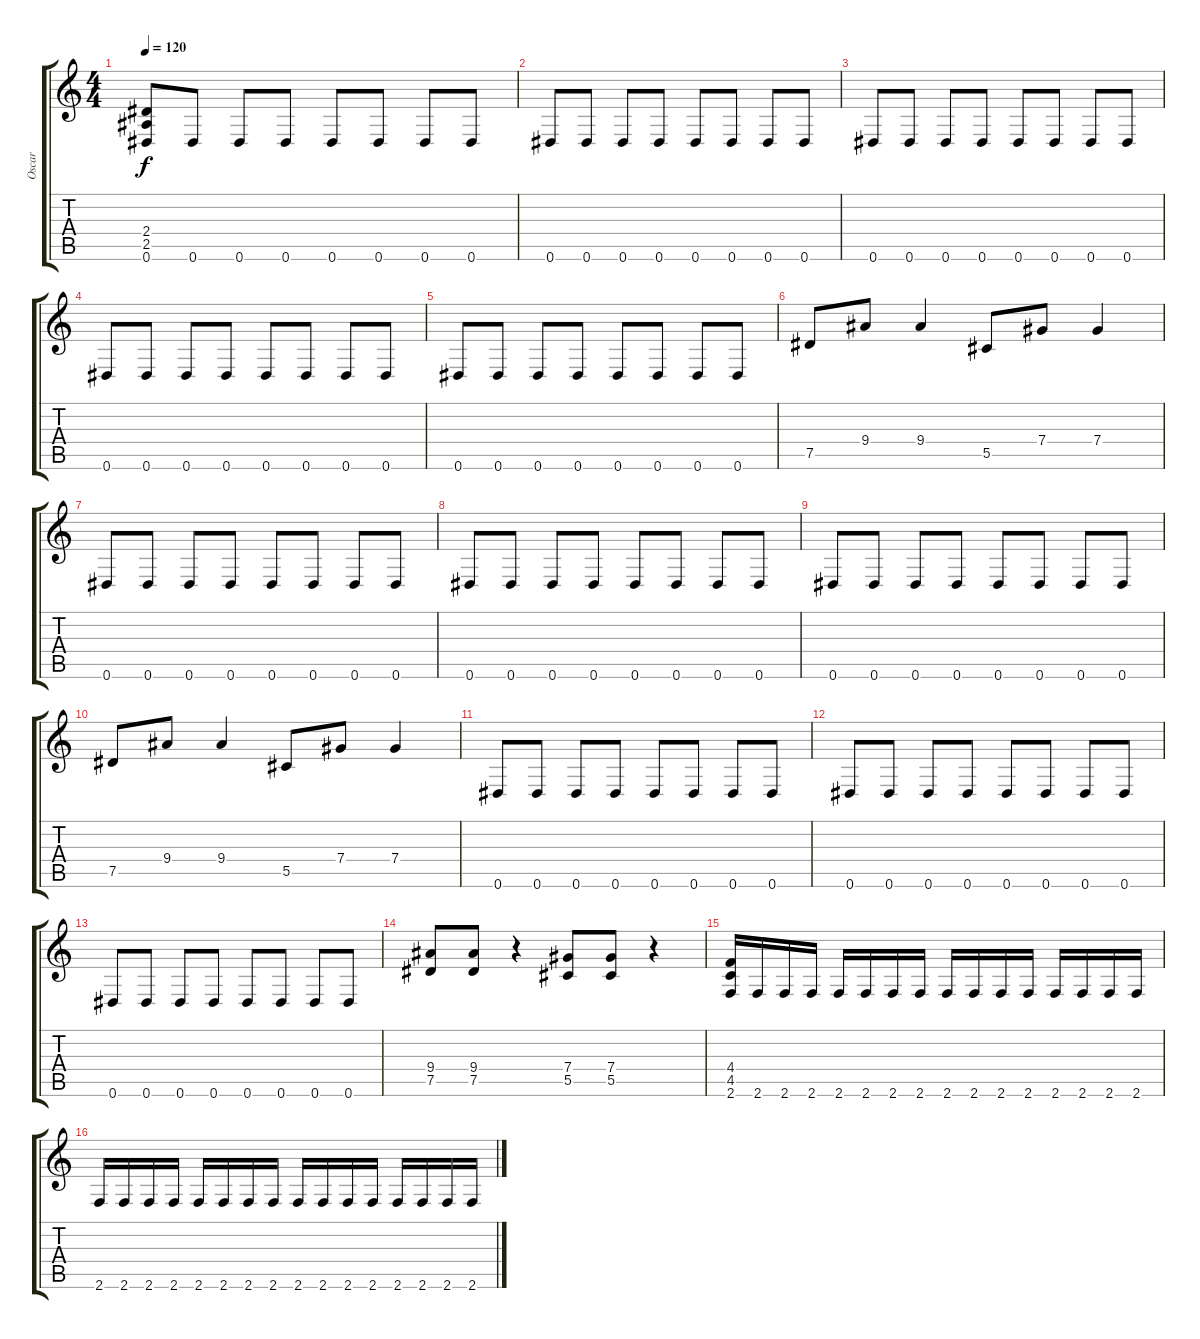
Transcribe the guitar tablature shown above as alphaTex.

\track ("Oscar" "Oscar") {instrument distortionguitar}
\staff {score tabs}
\tuning (Eb4 Bb3 Gb3 Db3 Ab2 Eb2) {hide}
\ts (4 4)
\tempo 120
\clef g2
\ks c
(2.4 2.5 0.6).8{dy f} 0.6.8 0.6.8 0.6.8 0.6.8 0.6.8 0.6.8 0.6.8 |
0.6.8 0.6.8 0.6.8 0.6.8 0.6.8 0.6.8 0.6.8 0.6.8 |
0.6.8 0.6.8 0.6.8 0.6.8 0.6.8 0.6.8 0.6.8 0.6.8 |
0.6.8 0.6.8 0.6.8 0.6.8 0.6.8 0.6.8 0.6.8 0.6.8 |
0.6.8 0.6.8 0.6.8 0.6.8 0.6.8 0.6.8 0.6.8 0.6.8 |
7.5.8 9.4.8 9.4.4 5.5.8 7.4.8 7.4.4 |
0.6.8 0.6.8 0.6.8 0.6.8 0.6.8 0.6.8 0.6.8 0.6.8 |
0.6.8 0.6.8 0.6.8 0.6.8 0.6.8 0.6.8 0.6.8 0.6.8 |
0.6.8 0.6.8 0.6.8 0.6.8 0.6.8 0.6.8 0.6.8 0.6.8 |
7.5.8 9.4.8 9.4.4 5.5.8 7.4.8 7.4.4 |
0.6.8 0.6.8 0.6.8 0.6.8 0.6.8 0.6.8 0.6.8 0.6.8 |
0.6.8 0.6.8 0.6.8 0.6.8 0.6.8 0.6.8 0.6.8 0.6.8 |
0.6.8 0.6.8 0.6.8 0.6.8 0.6.8 0.6.8 0.6.8 0.6.8 |
(9.4 7.5).8 (9.4 7.5).8 r.4 (7.4 5.5).8 (7.4 5.5).8 r.4 |
(4.4 4.5 2.6).16 2.6.16 2.6.16 2.6.16 2.6.16 2.6.16 2.6.16 2.6.16 2.6.16 2.6.16 2.6.16 2.6.16 2.6.16 2.6.16 2.6.16 2.6.16 |
2.6.16 2.6.16 2.6.16 2.6.16 2.6.16 2.6.16 2.6.16 2.6.16 2.6.16 2.6.16 2.6.16 2.6.16 2.6.16 2.6.16 2.6.16 2.6.16
